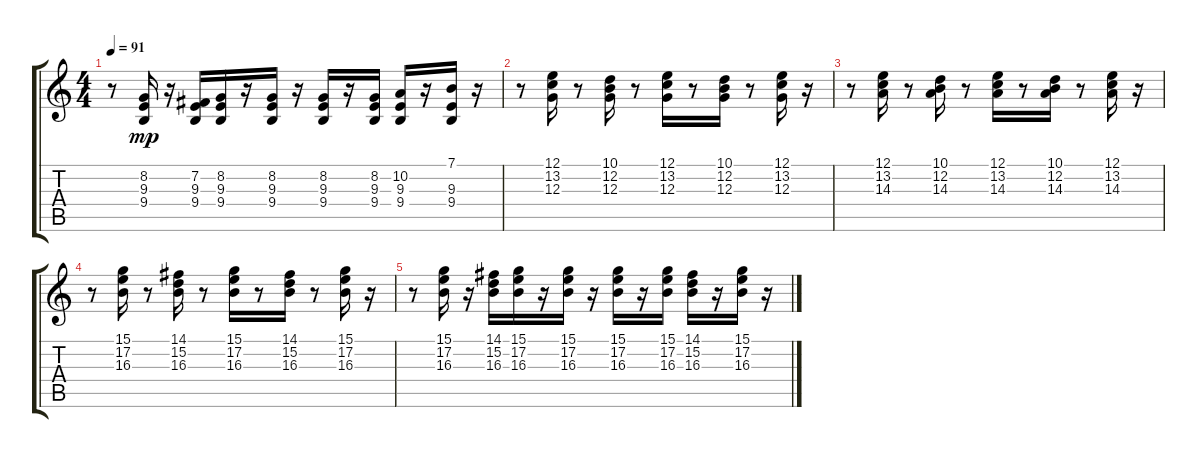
\track "" {instrument brightacousticpiano}
\staff {score tabs}
\tuning (E4 B3 G3 D3 A2 E2) {hide}
\ts (4 4)
\tempo 91
\clef g2
\ks c
r.8{dy mp} (8.2 9.3 9.4).16{volume 4} r.16 (7.2 9.3 9.4).16{volume 4} (8.2 9.3 9.4).16 r.16 (8.2 9.3 9.4).16{volume 4} r.16 (8.2 9.3 9.4).16{volume 4} r.16 (8.2 9.3 9.4).16{volume 3} (10.2 9.3 9.4).16 r.16 (7.1 9.3 9.4).16{volume 3} r.16 |
r.8 (12.1 13.2 12.3).16{volume 3} r.8 (10.1 12.2 12.3).16{volume 3} r.8 (12.1 13.2 12.3).16{volume 3} r.8 (10.1 12.2 12.3).16{volume 3} r.8 (12.1 13.2 12.3).16{volume 2} r.16 |
r.8 (12.1 13.2 14.3).16{volume 2} r.8 (10.1 12.2 14.3).16{volume 2} r.8 (12.1 13.2 14.3).16{volume 2} r.8 (10.1 12.2 14.3).16{volume 2} r.8 (12.1 13.2 14.3).16{volume 2} r.16 |
r.8 (15.1 17.2 16.3).16{volume 2} r.8 (14.1 15.2 16.3).16{volume 1} r.8 (15.1 17.2 16.3).16{volume 1} r.8 (14.1 15.2 16.3).16{volume 1} r.8 (15.1 17.2 16.3).16{volume 1} r.16 |
r.8 (15.1 17.2 16.3).16{volume 1} r.16 (14.1 15.2 16.3).16{volume 1} (15.1 17.2 16.3).16 r.16 (15.1 17.2 16.3).16{volume 0} r.16 (15.1 17.2 16.3).16{volume 0} r.16 (15.1 17.2 16.3).16{volume 0} (14.1 15.2 16.3).16 r.16 (15.1 17.2 16.3).16{volume 0} r.16
